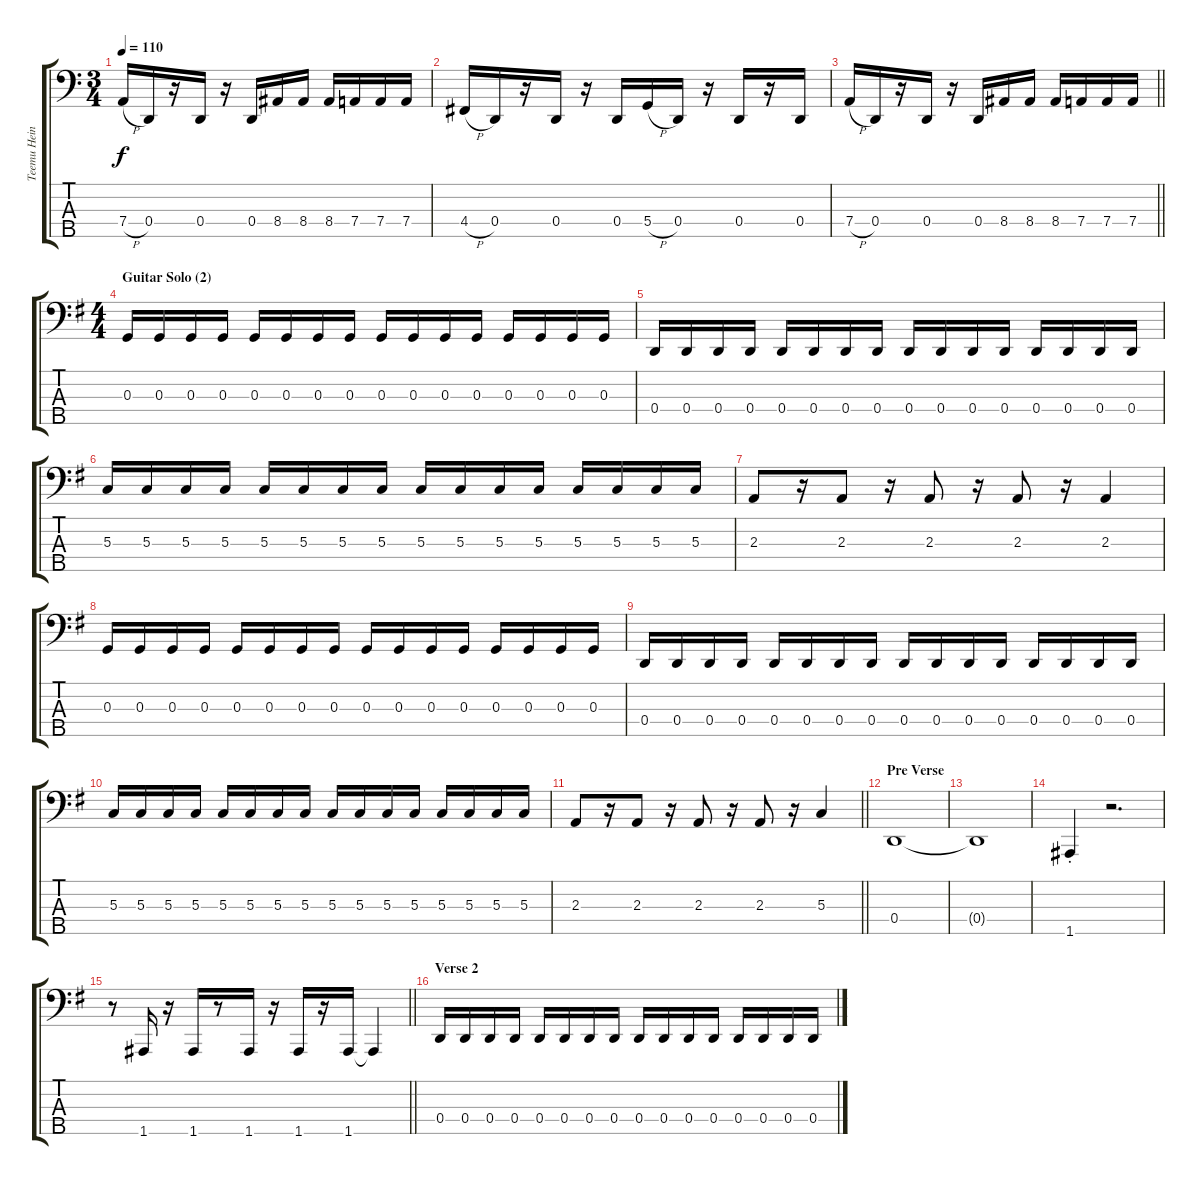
\track ("Teemu Heinola (bass)" "Teemu Hein") {instrument electricbasspick}
\staff {score tabs}
\tuning (F2 C2 G1 D1 A0) {hide}
\ts (3 4)
\tempo 110
\clef f4
\ks aminor
7.4{h}.16{dy f} 0.4.16 r.16 0.4.16 r.16 0.4.16 8.4.16 8.4.16 8.4.16 7.4.16 7.4.16 7.4.16 |
4.4{h}.16 0.4.16 r.16 0.4.16 r.16 0.4.16 5.4{h}.16 0.4.16 r.16 0.4.16 r.16 0.4.16 |
\barLineRight lightlight
7.4{h}.16 0.4.16 r.16 0.4.16 r.16 0.4.16 8.4.16 8.4.16 8.4.16 7.4.16 7.4.16 7.4.16 |
\ts (4 4)
\section ("" "Guitar Solo (2)")
\ks eminor
0.3.16 0.3.16 0.3.16 0.3.16 0.3.16 0.3.16 0.3.16 0.3.16 0.3.16 0.3.16 0.3.16 0.3.16 0.3.16 0.3.16 0.3.16 0.3.16 |
0.4.16 0.4.16 0.4.16 0.4.16 0.4.16 0.4.16 0.4.16 0.4.16 0.4.16 0.4.16 0.4.16 0.4.16 0.4.16 0.4.16 0.4.16 0.4.16 |
5.3.16 5.3.16 5.3.16 5.3.16 5.3.16 5.3.16 5.3.16 5.3.16 5.3.16 5.3.16 5.3.16 5.3.16 5.3.16 5.3.16 5.3.16 5.3.16 |
2.3.8 r.16 2.3.8 r.16 2.3.8 r.16 2.3.8 r.16 2.3.4 |
0.3.16 0.3.16 0.3.16 0.3.16 0.3.16 0.3.16 0.3.16 0.3.16 0.3.16 0.3.16 0.3.16 0.3.16 0.3.16 0.3.16 0.3.16 0.3.16 |
0.4.16 0.4.16 0.4.16 0.4.16 0.4.16 0.4.16 0.4.16 0.4.16 0.4.16 0.4.16 0.4.16 0.4.16 0.4.16 0.4.16 0.4.16 0.4.16 |
5.3.16 5.3.16 5.3.16 5.3.16 5.3.16 5.3.16 5.3.16 5.3.16 5.3.16 5.3.16 5.3.16 5.3.16 5.3.16 5.3.16 5.3.16 5.3.16 |
\barLineRight lightlight
2.3.8 r.16 2.3.8 r.16 2.3.8 r.16 2.3.8 r.16 5.3.4 |
\section ("" "Pre Verse")
0.4.1 |
0.4{t}.1 |
1.5{st}.4 r.2{d} |
\barLineRight lightlight
r.8 1.5.16 r.16 1.5.16 r.8 1.5.16 r.16 1.5.16 r.16 1.5.16 1.5{t}.4 |
\section ("" "Verse 2")
0.4.16 0.4.16 0.4.16 0.4.16 0.4.16 0.4.16 0.4.16 0.4.16 0.4.16 0.4.16 0.4.16 0.4.16 0.4.16 0.4.16 0.4.16 0.4.16
